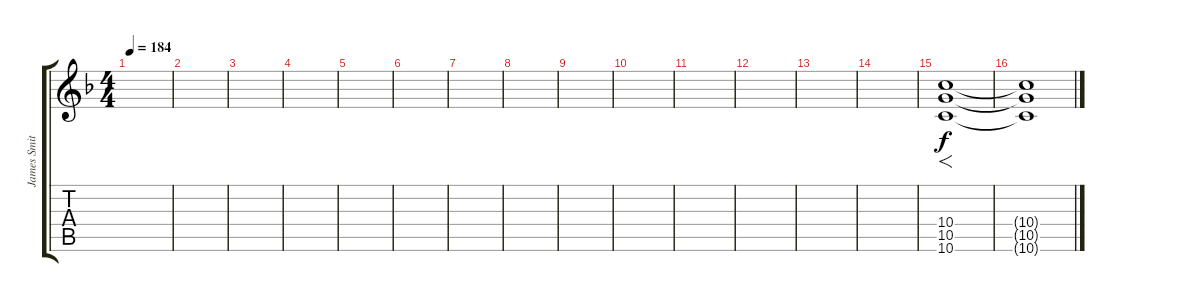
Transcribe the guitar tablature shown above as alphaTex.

\track ("James Smith" "James Smit") {instrument distortionguitar}
\staff {score tabs}
\tuning (E4 B3 G3 D3 A2 D2) {hide}
\ts (4 4)
\tempo 184
\clef g2
\ks dminor
|
|
|
|
|
|
|
|
|
|
|
|
|
|
(10.4 10.5 10.6).1{f} |
(10.4{t} 10.5{t} 10.6{t}).1
